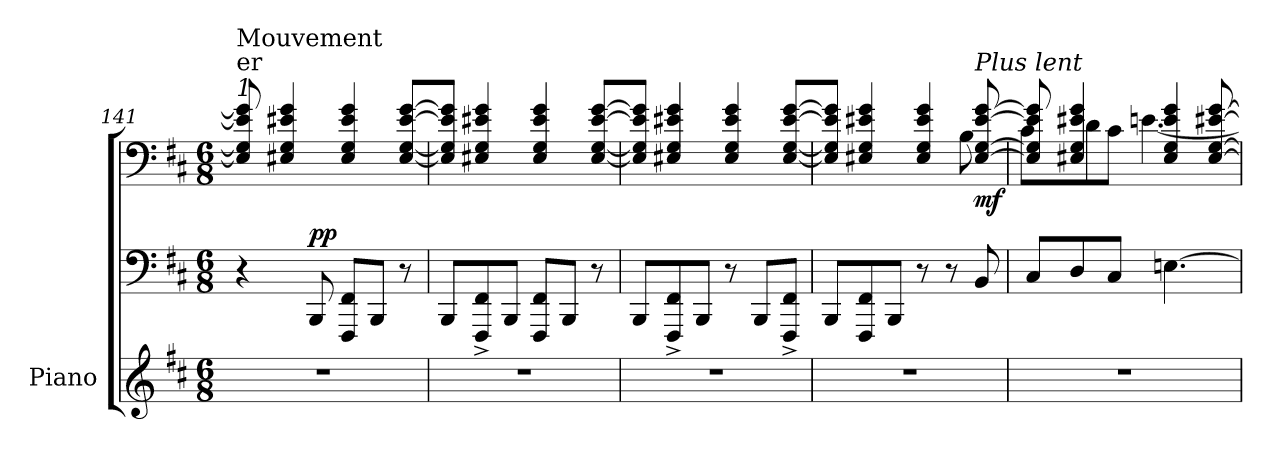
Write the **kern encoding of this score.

**kern	**kern	**kern	**dynam
*part1	*part1	*part1	*part1
*staff3	*staff2	*staff1	*staff1/2/3
*I"Piano	*	*	*
*I'Pno.	*	*	*
!!LO:LB:g=z
*clefG2	*clefF4	*clefF4	*
*k[f#c#]	*k[f#c#]	*k[f#c#]	*
*M6/8	*M6/8	*M6/8	*
=141	=141	=141	=141
!	!	!LO:TX:a:i:t=1	!
!	!	!LO:TX:a:t=er	!
!	!	!LO:TX:a:t=Mouvement	!
2.r	4r	8E#/] 8G/] 8e#/] 8g/]	.
.	.	4E#X/ 4G/ 4e#X/ 4g/	.
!	!	!	!LO:DY:a=2
.	8BBB/	.	pp
.	8FFF#/ 8FF#/L	4E#/ 4G/ 4e#/ 4g/	.
.	8BBB/J	.	.
.	8r	[8E#/ [8G/ [8e#/ [8g/L	.
=142	=142	=142	=142
2.r	8BBB/L	8E#/] 8G/] 8e#/] 8g/]J	.
.	8FFF#/^ 8FF#/^	4E#X/ 4G/ 4e#X/ 4g/	.
.	8BBB/J	.	.
.	8FFF#/ 8FF#/L	4E#/ 4G/ 4e#/ 4g/	.
.	8BBB/J	.	.
.	8r	[8E#/ [8G/ [8e#/ [8g/L	.
=143	=143	=143	=143
2.r	8BBB/L	8E#/] 8G/] 8e#/] 8g/]J	.
.	8FFF#/^ 8FF#/^	4E#X/ 4G/ 4e#X/ 4g/	.
.	8BBB/J	.	.
.	8r	4E#/ 4G/ 4e#/ 4g/	.
.	8BBB/L	.	.
.	8FFF#/^ 8FF#/^J	[8E#/ [8G/ [8e#/ [8g/L	.
=144	=144	=144	=144
*	*	*^	*
2.r	8BBB/L	8E#/] 8G/] 8e#/] 8g/]J	2ryy	.
.	8FFF#/ 8FF#/	4E#X/ 4G/ 4e#X/ 4g/	.	.
.	8BBB/J	.	.	.
.	8r	4E#/ 4G/ 4e#/ 4g/	.	.
.	8r	.	8ryy	.
!	!	!LO:TX:a:i:t=Plus lent	!	!
!	!	!	!	!LO:DY:b
.	8BB/	[8E#/ [8G/ [8e#/ [8g/	8B\	mf
!!LO:LB:g=z	!!
=145	=145	=145	=145	=145
2.r	8C#/L	8E#/] 8G/] 8e#/] 8g/]	8c#\L	.
.	8D/	4E#X/ 4G/ 4e#X/ 4g/	8d\	.
.	8C#/J	.	8c#\J	.
.	[4.En\	4E#/ 4G/ 4e#/ 4g/	[4.en\	.
.	.	[8E#/ [8G/ [8e#X/ [8g/L	.	.
*	*	*v	*v	*
=	=	=	=
*-	*-	*-	*-
